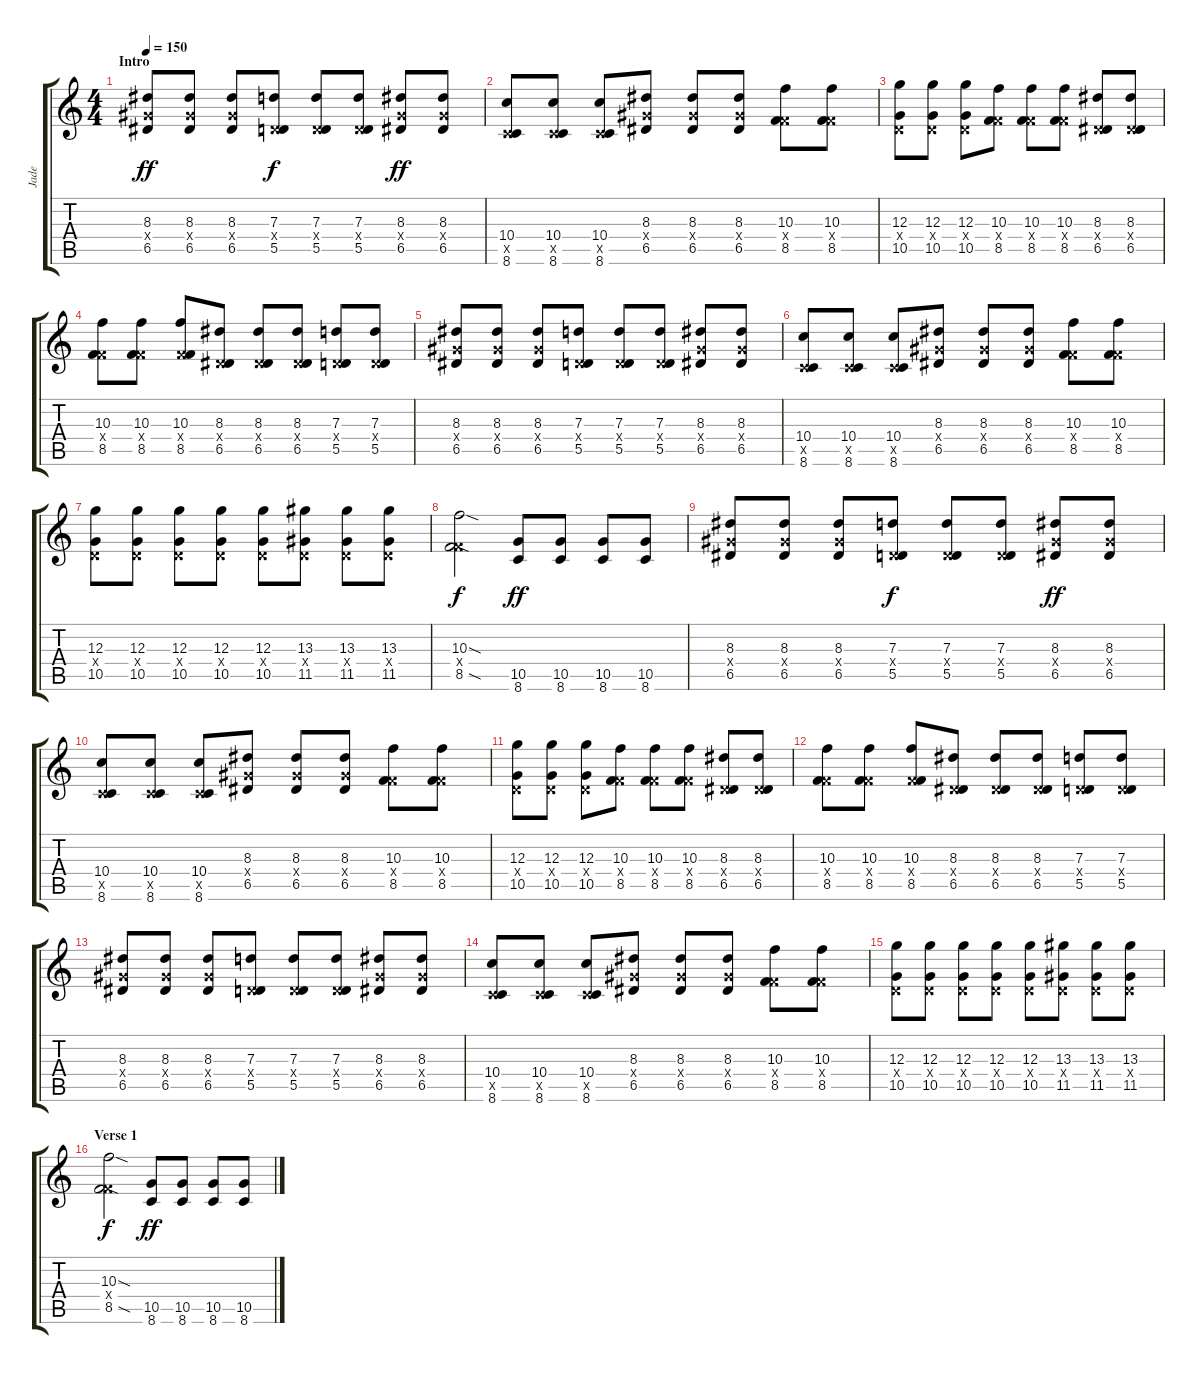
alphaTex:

\track ("Jade" "Jade") {instrument distortionguitar}
\staff {score tabs}
\tuning (E4 B3 G3 D3 A2 E2) {hide}
\ts (4 4)
\section ("" "Intro")
\tempo 150
\clef g2
\ks c
(8.3 6.4{x} 6.5).8{dy ff instrument distortionguitar} (8.3 6.4{x} 6.5).8 (8.3 6.4{x} 6.5).8 (7.3 0.4{x} 5.5).8{dy f} (7.3 0.4{x} 5.5).8 (7.3 0.4{x} 5.5).8 (8.3 6.4{x} 6.5).8{dy ff} (8.3 6.4{x} 6.5).8 |
(10.4 3.5{x} 8.6).8 (10.4 3.5{x} 8.6).8 (10.4 3.5{x} 8.6).8 (8.3 6.4{x} 6.5).8 (8.3 6.4{x} 6.5).8 (8.3 6.4{x} 6.5).8 (10.3 3.4{x} 8.5).8 (10.3 3.4{x} 8.5).8 |
(12.3 0.4{x} 10.5).8 (12.3 0.4{x} 10.5).8 (12.3 0.4{x} 10.5).8 (10.3 3.4{x} 8.5).8 (10.3 3.4{x} 8.5).8 (10.3 3.4{x} 8.5).8 (8.3 1.4{x} 6.5).8 (8.3 1.4{x} 6.5).8 |
(10.3 3.4{x} 8.5).8 (10.3 3.4{x} 8.5).8 (10.3 3.4{x} 8.5).8 (8.3 1.4{x} 6.5).8 (8.3 1.4{x} 6.5).8 (8.3 1.4{x} 6.5).8 (7.3 0.4{x} 5.5).8 (7.3 0.4{x} 5.5).8 |
(8.3 6.4{x} 6.5).8 (8.3 6.4{x} 6.5).8 (8.3 6.4{x} 6.5).8 (7.3 0.4{x} 5.5).8 (7.3 0.4{x} 5.5).8 (7.3 0.4{x} 5.5).8 (8.3 6.4{x} 6.5).8 (8.3 6.4{x} 6.5).8 |
(10.4 3.5{x} 8.6).8 (10.4 3.5{x} 8.6).8 (10.4 3.5{x} 8.6).8 (8.3 6.4{x} 6.5).8 (8.3 6.4{x} 6.5).8 (8.3 6.4{x} 6.5).8 (10.3 3.4{x} 8.5).8 (10.3 3.4{x} 8.5).8 |
(12.3 0.4{x} 10.5).8 (12.3 0.4{x} 10.5).8 (12.3 0.4{x} 10.5).8 (12.3 0.4{x} 10.5).8 (12.3 0.4{x} 10.5).8 (13.3 0.4{x} 11.5).8 (13.3 0.4{x} 11.5).8 (13.3 0.4{x} 11.5).8 |
(10.3{sod} 3.4{x} 8.5{sod}).2{dy f} (10.5 8.6).8{dy ff} (10.5 8.6).8 (10.5 8.6).8 (10.5 8.6).8 |
(8.3 6.4{x} 6.5).8 (8.3 6.4{x} 6.5).8 (8.3 6.4{x} 6.5).8 (7.3 0.4{x} 5.5).8{dy f} (7.3 0.4{x} 5.5).8 (7.3 0.4{x} 5.5).8 (8.3 6.4{x} 6.5).8{dy ff} (8.3 6.4{x} 6.5).8 |
(10.4 3.5{x} 8.6).8 (10.4 3.5{x} 8.6).8 (10.4 3.5{x} 8.6).8 (8.3 6.4{x} 6.5).8 (8.3 6.4{x} 6.5).8 (8.3 6.4{x} 6.5).8 (10.3 3.4{x} 8.5).8 (10.3 3.4{x} 8.5).8 |
(12.3 0.4{x} 10.5).8 (12.3 0.4{x} 10.5).8 (12.3 0.4{x} 10.5).8 (10.3 3.4{x} 8.5).8 (10.3 3.4{x} 8.5).8 (10.3 3.4{x} 8.5).8 (8.3 1.4{x} 6.5).8 (8.3 1.4{x} 6.5).8 |
(10.3 3.4{x} 8.5).8 (10.3 3.4{x} 8.5).8 (10.3 3.4{x} 8.5).8 (8.3 1.4{x} 6.5).8 (8.3 1.4{x} 6.5).8 (8.3 1.4{x} 6.5).8 (7.3 0.4{x} 5.5).8 (7.3 0.4{x} 5.5).8 |
(8.3 6.4{x} 6.5).8 (8.3 6.4{x} 6.5).8 (8.3 6.4{x} 6.5).8 (7.3 0.4{x} 5.5).8 (7.3 0.4{x} 5.5).8 (7.3 0.4{x} 5.5).8 (8.3 6.4{x} 6.5).8 (8.3 6.4{x} 6.5).8 |
(10.4 3.5{x} 8.6).8 (10.4 3.5{x} 8.6).8 (10.4 3.5{x} 8.6).8 (8.3 6.4{x} 6.5).8 (8.3 6.4{x} 6.5).8 (8.3 6.4{x} 6.5).8 (10.3 3.4{x} 8.5).8 (10.3 3.4{x} 8.5).8 |
(12.3 0.4{x} 10.5).8 (12.3 0.4{x} 10.5).8 (12.3 0.4{x} 10.5).8 (12.3 0.4{x} 10.5).8 (12.3 0.4{x} 10.5).8 (13.3 0.4{x} 11.5).8 (13.3 0.4{x} 11.5).8 (13.3 0.4{x} 11.5).8 |
\section ("" "Verse 1")
(10.3{sod} 3.4{x} 8.5{sod}).2{dy f} (10.5 8.6).8{dy ff} (10.5 8.6).8 (10.5 8.6).8 (10.5 8.6).8
